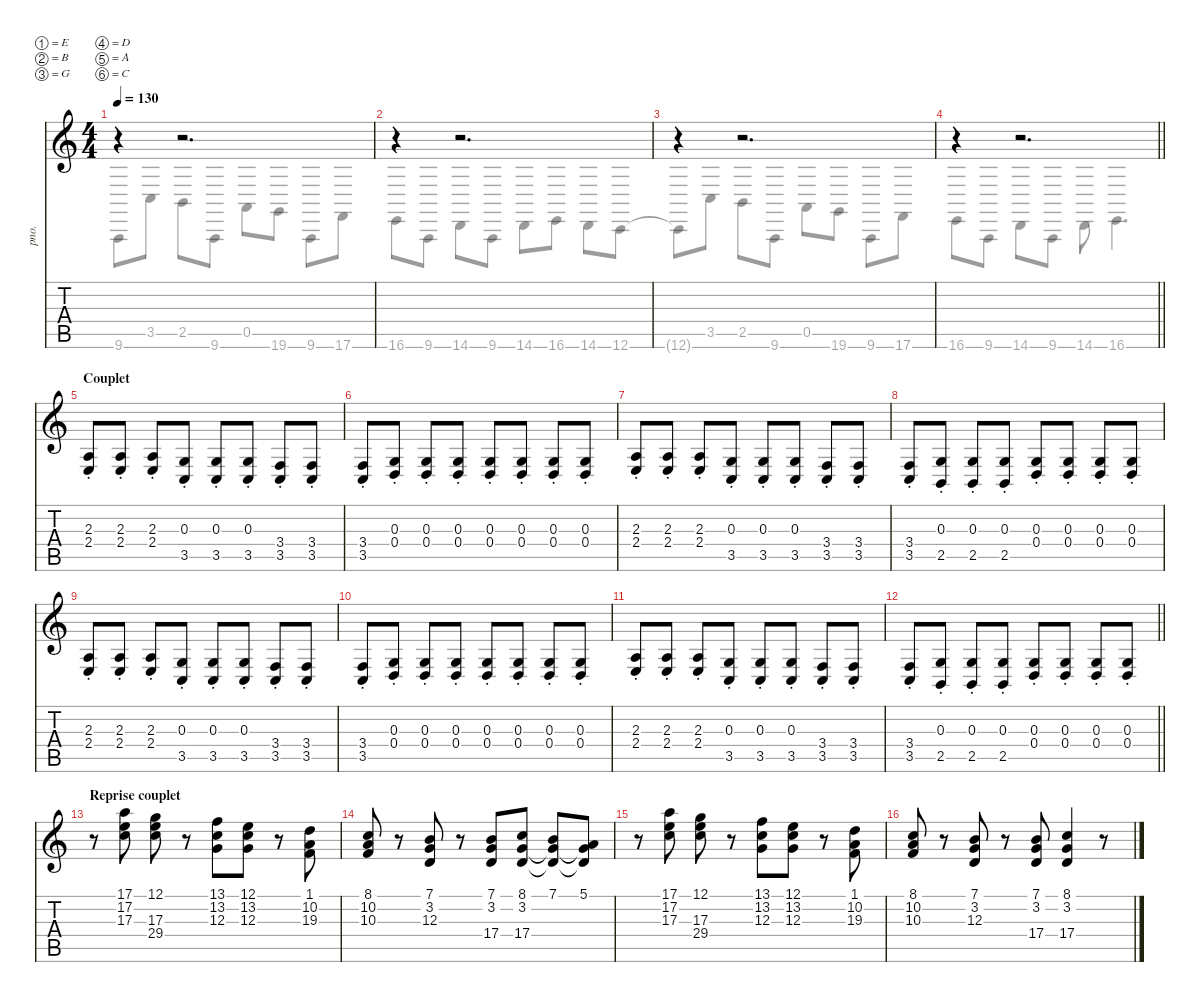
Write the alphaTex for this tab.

\defaultSystemsLayout 4
\hideDynamics
\bracketExtendMode nobrackets
\otherSystemsTrackNameOrientation horizontal
\track ("Reney" "pno.") {instrument brightacousticpiano}
\staff {score tabs}
\tuning (E4 B3 G3 D3 A2 C1)
\voice
\ts (4 4)
\tempo 130
\clef g2
\ks c
r.4{dy f beam Up} r.2{d beam Up} |
r.4{beam Up} r.2{d beam Up} |
r.4{beam Up} r.2{d beam Up} |
\barLineRight lightlight
r.4{beam Up} r.2{d beam Up} |
\section ("" "Couplet")
(2.3{st} 2.4{st}).8{instrument rockorgan beam Up} (2.3{st} 2.4{st}).8{beam Up} (2.3{st} 2.4{st}).8{beam Up} (0.3{st} 3.5{st}).8{beam Up} (0.3{st} 3.5{st}).8{beam Up} (0.3{st} 3.5{st}).8{beam Up} (3.4{st} 3.5{st}).8{beam Up} (3.4{st} 3.5{st}).8{beam Up} |
(3.4{st} 3.5{st}).8{beam Up} (0.3{st} 0.4{st}).8{beam Up} (0.3{st} 0.4{st}).8{beam Up} (0.3{st} 0.4{st}).8{beam Up} (0.3{st} 0.4{st}).8{beam Up} (0.3{st} 0.4{st}).8{beam Up} (0.3{st} 0.4{st}).8{beam Up} (0.3{st} 0.4{st}).8{beam Up} |
(2.3{st} 2.4{st}).8{beam Up} (2.3{st} 2.4{st}).8{beam Up} (2.3{st} 2.4{st}).8{beam Up} (0.3{st} 3.5{st}).8{beam Up} (0.3{st} 3.5{st}).8{beam Up} (0.3{st} 3.5{st}).8{beam Up} (3.4{st} 3.5{st}).8{beam Up} (3.4{st} 3.5{st}).8{beam Up} |
(3.4{st} 3.5{st}).8{beam Up} (0.3{st} 2.5).8{beam Up} (0.3{st} 2.5).8{beam Up} (0.3{st} 2.5).8{beam Up} (0.3{st} 0.4{st}).8{beam Up} (0.3{st} 0.4{st}).8{beam Up} (0.3{st} 0.4{st}).8{beam Up} (0.3{st} 0.4{st}).8{beam Up} |
(2.3{st} 2.4{st}).8{beam Up} (2.3{st} 2.4{st}).8{beam Up} (2.3{st} 2.4{st}).8{beam Up} (0.3{st} 3.5{st}).8{beam Up} (0.3{st} 3.5{st}).8{beam Up} (0.3{st} 3.5{st}).8{beam Up} (3.4{st} 3.5{st}).8{beam Up} (3.4{st} 3.5{st}).8{beam Up} |
(3.4{st} 3.5{st}).8{beam Up} (0.3{st} 0.4{st}).8{beam Up} (0.3{st} 0.4{st}).8{beam Up} (0.3{st} 0.4{st}).8{beam Up} (0.3{st} 0.4{st}).8{beam Up} (0.3{st} 0.4{st}).8{beam Up} (0.3{st} 0.4{st}).8{beam Up} (0.3{st} 0.4{st}).8{beam Up} |
(2.3{st} 2.4{st}).8{beam Up} (2.3{st} 2.4{st}).8{beam Up} (2.3{st} 2.4{st}).8{beam Up} (0.3{st} 3.5{st}).8{beam Up} (0.3{st} 3.5{st}).8{beam Up} (0.3{st} 3.5{st}).8{beam Up} (3.4{st} 3.5{st}).8{beam Up} (3.4{st} 3.5{st}).8{beam Up} |
\barLineRight lightlight
(3.4{st} 3.5{st}).8{beam Up} (0.3{st} 2.5).8{beam Up} (0.3{st} 2.5).8{beam Up} (0.3{st} 2.5).8{beam Up} (0.3{st} 0.4{st}).8{beam Up} (0.3{st} 0.4{st}).8{beam Up} (0.3{st} 0.4{st}).8{beam Up} (0.3{st} 0.4{st}).8{beam Up} |
\section ("" "Reprise couplet")
r.8{beam Down} (17.1 17.2 17.3).8{beam Down} (12.1 17.3 29.4).8{beam Down} r.8{beam Down} (13.1 13.2 12.3).8{beam Down} (12.1 13.2 12.3).8{beam Down} r.8{beam Down} (1.1 10.2 19.3).8{beam Up} |
(8.1 10.2 10.3).8{beam Up} r.8{beam Up} (7.1 3.2 12.3).8{beam Up} r.8{beam Up} (7.1 3.2 17.4).8{beam Up} (8.1 3.2 17.4).8{beam Up} (7.1 3.2{t} 17.4{t}).8{beam Up} (5.1 3.2{t} 17.4{t}).8{beam Up} |
r.8{beam Down} (17.1 17.2 17.3).8{beam Down} (12.1 17.3 29.4).8{beam Down} r.8{beam Down} (13.1 13.2 12.3).8{beam Down} (12.1 13.2 12.3).8{beam Down} r.8{beam Down} (1.1 10.2 19.3).8{beam Up} |
(8.1 10.2 10.3).8{beam Up} r.8{beam Up} (7.1 3.2 12.3).8{beam Up} r.8{beam Up} (7.1 3.2 17.4).8{beam Up} (8.1 3.2 17.4).4{beam Up} r.8{beam Up}
\voice
\clef g2
\ottava regular
\simile none
\ks c
9.6.8{dy f beam Down} 3.5.8{beam Down} 2.5.8{beam Down} 9.6.8{beam Down} 0.5.8{beam Down} 19.6.8{beam Down} 9.6.8{beam Down} 17.6.8{beam Down} |
16.6.8{beam Down} 9.6.8{beam Down} 14.6.8{beam Down} 9.6.8{beam Down} 14.6.8{beam Down} 16.6.8{beam Down} 14.6.8{beam Down} 12.6.8{beam Down} |
12.6{t}.8{beam Down} 3.5.8{beam Down} 2.5.8{beam Down} 9.6.8{beam Down} 0.5.8{beam Down} 19.6.8{beam Down} 9.6.8{beam Down} 17.6.8{beam Down} |
\barLineRight lightlight
16.6.8{beam Down} 9.6.8{beam Down} 14.6.8{beam Down} 9.6.8{beam Down} 14.6.8{beam Down} 16.6.4{d beam Down} |
|
|
|
|
|
|
|
\barLineRight lightlight
|
|
|
|
